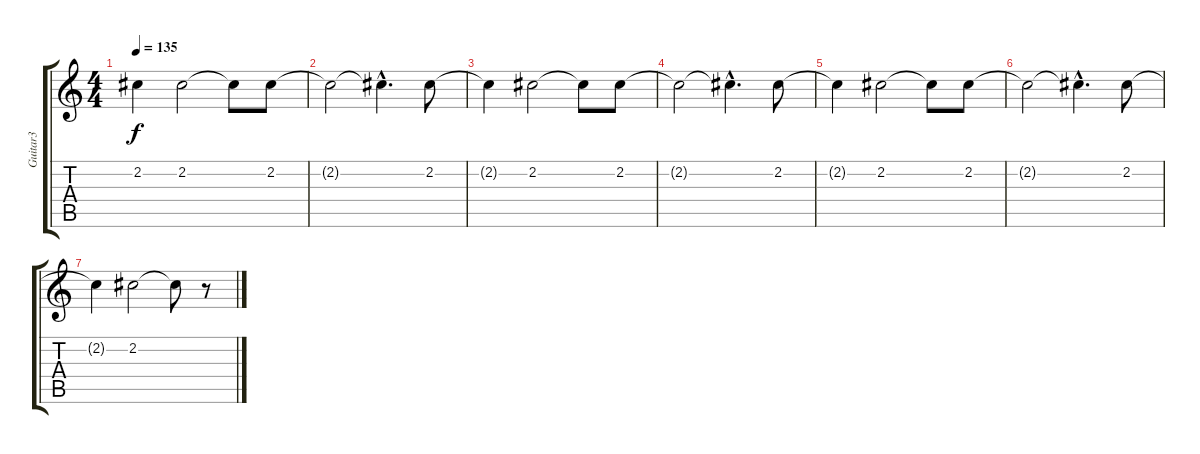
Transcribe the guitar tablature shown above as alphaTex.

\track ("Guitar3" "Guitar3") {instrument electricguitarjazz}
\staff {score tabs}
\tuning (E4 B3 G3 D3 A2 E2) {hide}
\ts (4 4)
\tempo 135
\clef g2
\ks c
2.2{t}.4{dy f} 2.2.2 2.2{t}.8 2.2.8 |
2.2{t}.2 2.2{hac t}.4{d} 2.2.8 |
2.2{t}.4 2.2.2 2.2{t}.8 2.2.8 |
2.2{t}.2 2.2{hac t}.4{d} 2.2.8 |
2.2{t}.4 2.2.2 2.2{t}.8 2.2.8 |
2.2{t}.2 2.2{hac t}.4{d} 2.2.8 |
2.2{t}.4 2.2.2 2.2{t}.8 r.8
